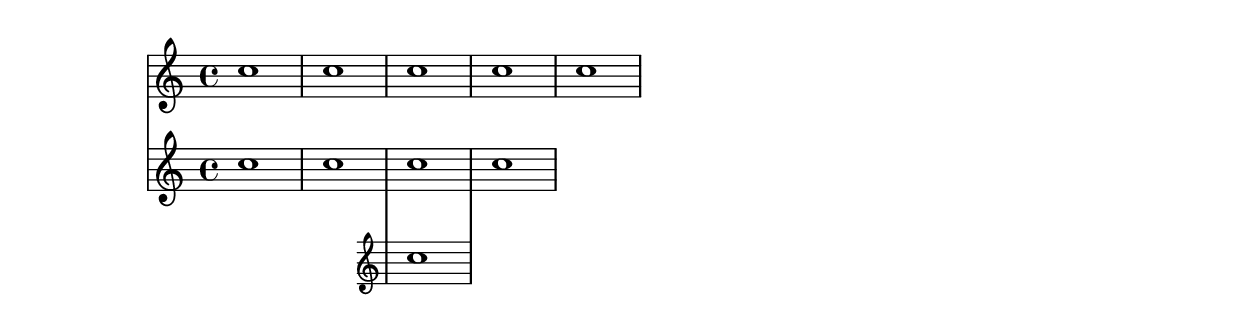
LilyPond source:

%% Do not edit this file; it is auto-generated from LSR http://lsr.dsi.unimi.it
%% This file is in the public domain.
\version "2.11.66"

\header {
  lsrtags = "staff-notation, contexts-and-engravers"

  texidoces = "
Se puede añadir (posiblemente de forma temporal) un pentagrama
nuevo una vez que la pieza ha comenzado.

"
  doctitlees = "Añadir un pentagrama nuevo"

  texidoc = "
An extra staff can be added (possibly temporarily) after the start of a
piece.  

"
  doctitle = "Adding an extra staff"
} % begin verbatim

\score {
  <<
    \new Staff \relative c'' { c1 c c c c }
    \new StaffGroup \relative c'' {
      \new Staff {
        c1 c
        << c1 \new Staff { \once \override Staff.TimeSignature #'stencil = ##f c1 } >>
        c
      }
    }
  >>
}
